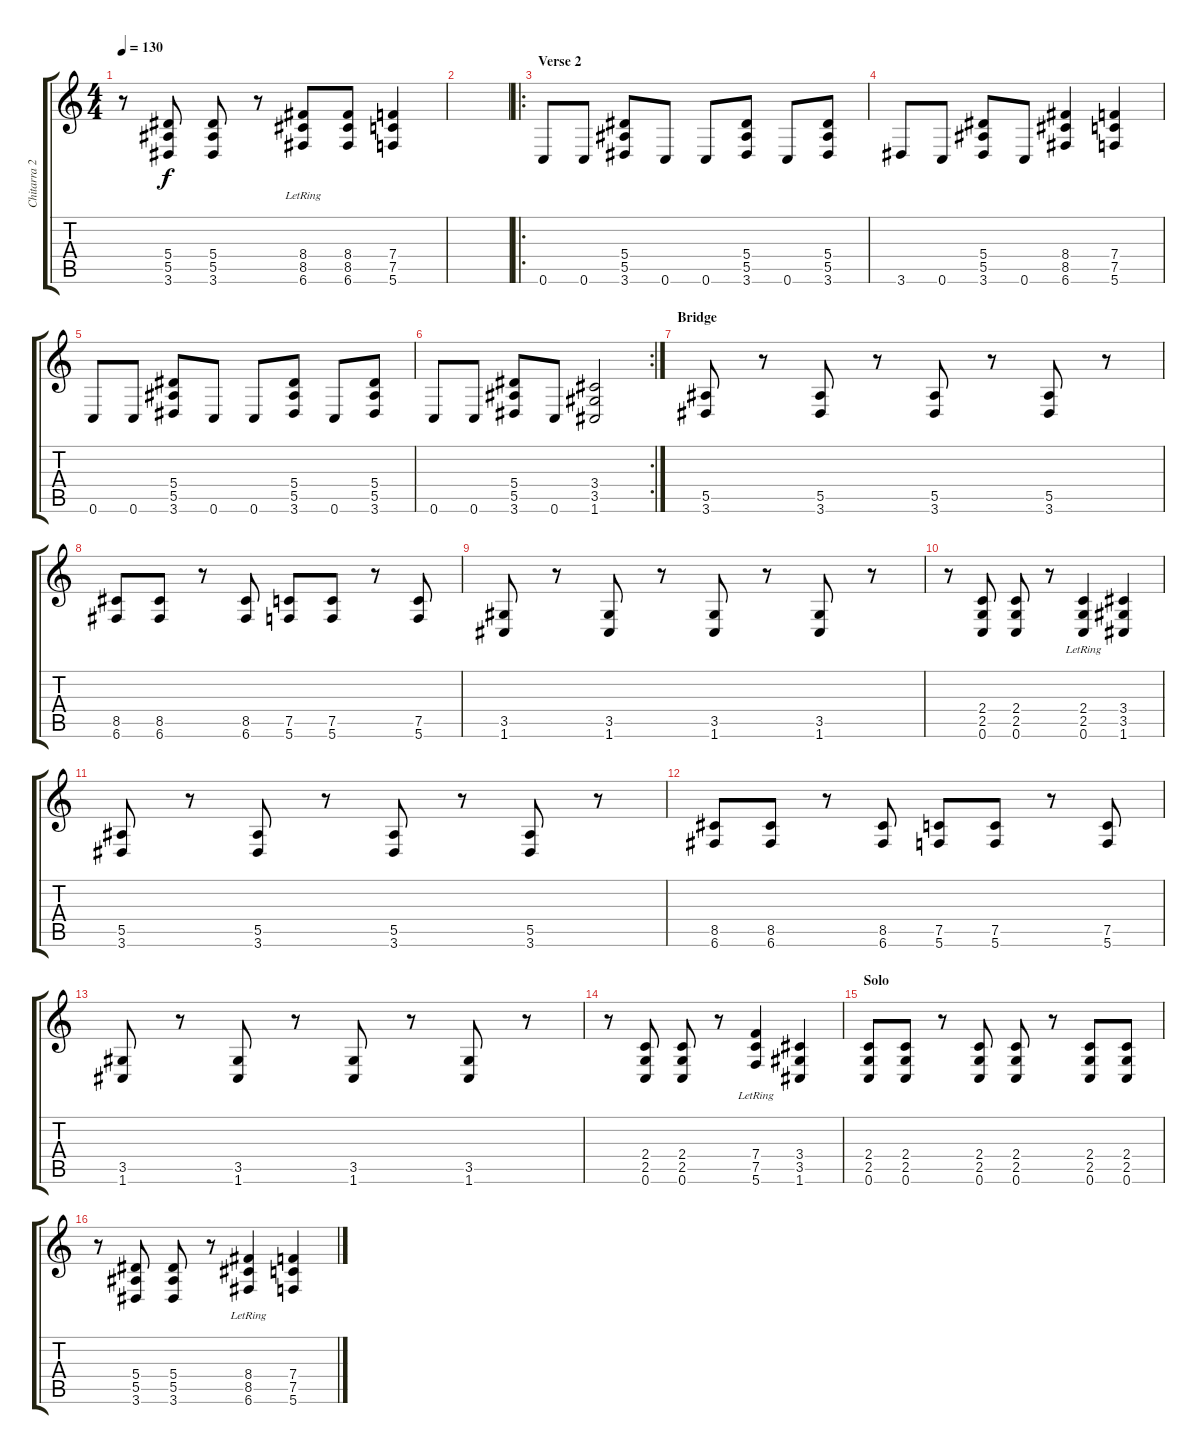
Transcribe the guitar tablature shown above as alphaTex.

\track ("Chitarra 2 Oct" "Chitarra 2") {instrument overdrivenguitar}
\staff {score tabs}
\tuning (C4 G3 Eb3 Bb2 F2 C2) {hide}
\ts (4 4)
\tempo 130
\clef g2
\ks c
r.8{dy f} (5.4 5.5 3.6).8 (5.4 5.5 3.6).8 r.8 (8.4{lr} 8.5{lr} 6.6{lr}).8 (8.4 8.5 6.6).8 (7.4 7.5 5.6).4 |
|
\ro
\section ("" "Verse 2")
0.6.8 0.6.8 (5.4 5.5 3.6).8 0.6.8 0.6.8 (5.4 5.5 3.6).8 0.6.8 (5.4 5.5 3.6).8 |
3.6.8 0.6.8 (5.4 5.5 3.6).8 0.6.8 (8.4 8.5 6.6).4 (7.4 7.5 5.6).4 |
0.6.8 0.6.8 (5.4 5.5 3.6).8 0.6.8 0.6.8 (5.4 5.5 3.6).8 0.6.8 (5.4 5.5 3.6).8 |
\rc 2
0.6.8 0.6.8 (5.4 5.5 3.6).8 0.6.8 (3.4 3.5 1.6).2 |
\section ("" "Bridge")
(5.5 3.6).8 r.8 (5.5 3.6).8 r.8 (5.5 3.6).8 r.8 (5.5 3.6).8 r.8 |
(8.5 6.6).8 (8.5 6.6).8 r.8 (8.5 6.6).8 (7.5 5.6).8 (7.5 5.6).8 r.8 (7.5 5.6).8 |
(3.5 1.6).8 r.8 (3.5 1.6).8 r.8 (3.5 1.6).8 r.8 (3.5 1.6).8 r.8 |
r.8 (2.4 2.5 0.6).8 (2.4 2.5 0.6).8 r.8 (2.4{lr} 2.5{lr} 0.6{lr}).4 (3.4 3.5 1.6).4 |
(5.5 3.6).8 r.8 (5.5 3.6).8 r.8 (5.5 3.6).8 r.8 (5.5 3.6).8 r.8 |
(8.5 6.6).8 (8.5 6.6).8 r.8 (8.5 6.6).8 (7.5 5.6).8 (7.5 5.6).8 r.8 (7.5 5.6).8 |
(3.5 1.6).8 r.8 (3.5 1.6).8 r.8 (3.5 1.6).8 r.8 (3.5 1.6).8 r.8 |
r.8 (2.4 2.5 0.6).8 (2.4 2.5 0.6).8 r.8 (7.4{lr} 7.5{lr} 5.6{lr}).4 (3.4 3.5 1.6).4 |
\section ("" "Solo")
(2.4 2.5 0.6).8{volume 10} (2.4 2.5 0.6).8 r.8 (2.4 2.5 0.6).8 (2.4 2.5 0.6).8 r.8 (2.4 2.5 0.6).8 (2.4 2.5 0.6).8 |
r.8 (5.4 5.5 3.6).8 (5.4 5.5 3.6).8 r.8 (8.4{lr} 8.5{lr} 6.6{lr}).4 (7.4 7.5 5.6).4
